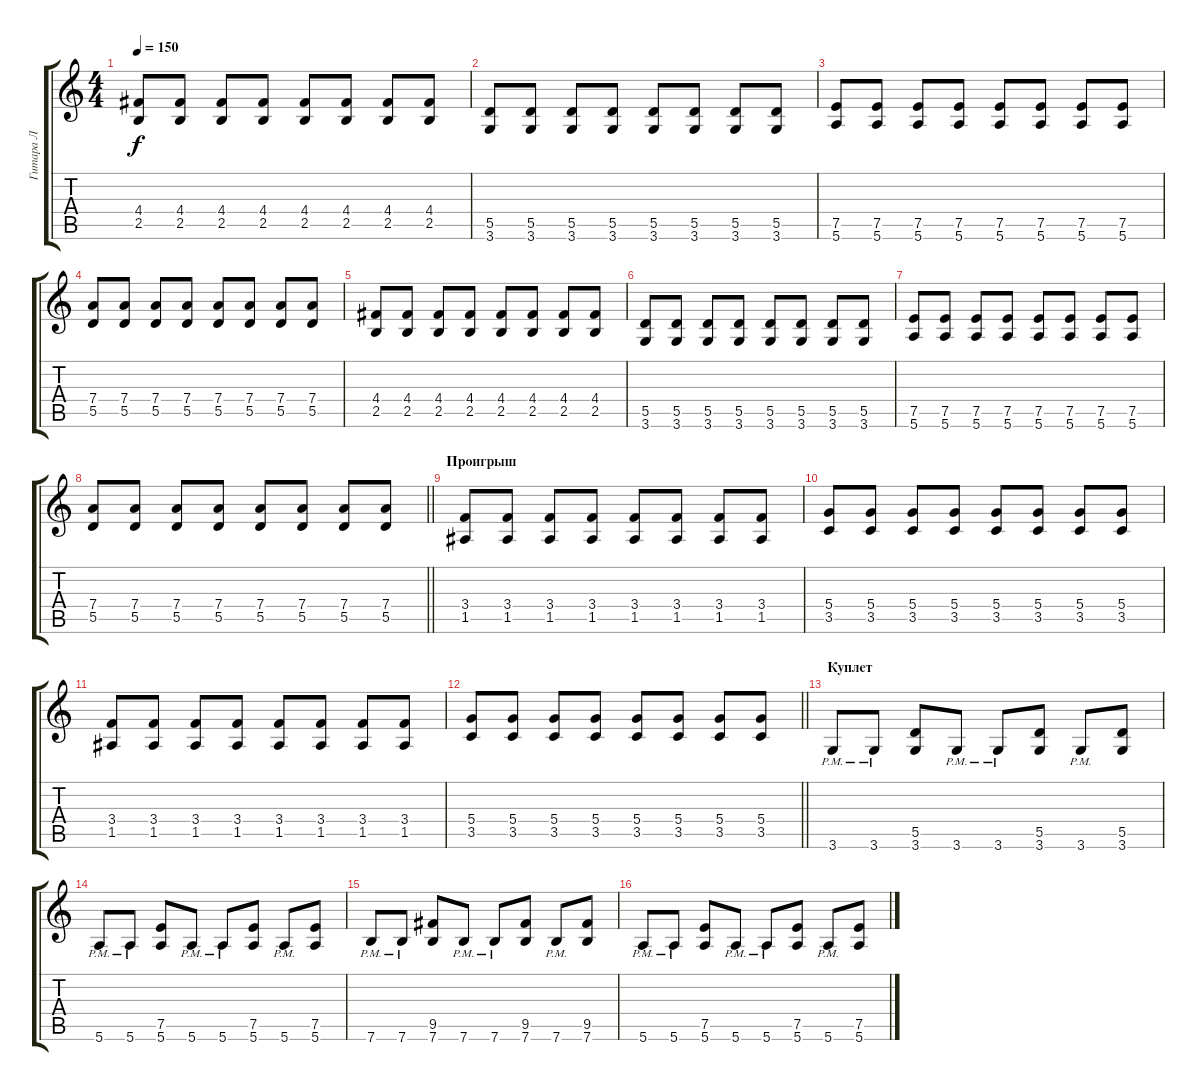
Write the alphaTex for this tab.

\track ("Гитара Л" "Гитара Л") {instrument distortionguitar}
\staff {score tabs}
\tuning (E4 B3 G3 D3 A2 E2) {hide}
\ts (4 4)
\tempo 150
\clef g2
\ks c
(4.4 2.5).8{dy f} (4.4 2.5).8 (4.4 2.5).8 (4.4 2.5).8 (4.4 2.5).8 (4.4 2.5).8 (4.4 2.5).8 (4.4 2.5).8 |
(5.5 3.6).8 (5.5 3.6).8 (5.5 3.6).8 (5.5 3.6).8 (5.5 3.6).8 (5.5 3.6).8 (5.5 3.6).8 (5.5 3.6).8 |
(7.5 5.6).8 (7.5 5.6).8 (7.5 5.6).8 (7.5 5.6).8 (7.5 5.6).8 (7.5 5.6).8 (7.5 5.6).8 (7.5 5.6).8 |
(7.4 5.5).8 (7.4 5.5).8 (7.4 5.5).8 (7.4 5.5).8 (7.4 5.5).8 (7.4 5.5).8 (7.4 5.5).8 (7.4 5.5).8 |
(4.4 2.5).8 (4.4 2.5).8 (4.4 2.5).8 (4.4 2.5).8 (4.4 2.5).8 (4.4 2.5).8 (4.4 2.5).8 (4.4 2.5).8 |
(5.5 3.6).8 (5.5 3.6).8 (5.5 3.6).8 (5.5 3.6).8 (5.5 3.6).8 (5.5 3.6).8 (5.5 3.6).8 (5.5 3.6).8 |
(7.5 5.6).8 (7.5 5.6).8 (7.5 5.6).8 (7.5 5.6).8 (7.5 5.6).8 (7.5 5.6).8 (7.5 5.6).8 (7.5 5.6).8 |
\barLineRight lightlight
(7.4 5.5).8 (7.4 5.5).8 (7.4 5.5).8 (7.4 5.5).8 (7.4 5.5).8 (7.4 5.5).8 (7.4 5.5).8 (7.4 5.5).8 |
\section ("" "Проигрыш")
(3.4 1.5).8 (3.4 1.5).8 (3.4 1.5).8 (3.4 1.5).8 (3.4 1.5).8 (3.4 1.5).8 (3.4 1.5).8 (3.4 1.5).8 |
(5.4 3.5).8 (5.4 3.5).8 (5.4 3.5).8 (5.4 3.5).8 (5.4 3.5).8 (5.4 3.5).8 (5.4 3.5).8 (5.4 3.5).8 |
(3.4 1.5).8 (3.4 1.5).8 (3.4 1.5).8 (3.4 1.5).8 (3.4 1.5).8 (3.4 1.5).8 (3.4 1.5).8 (3.4 1.5).8 |
\barLineRight lightlight
(5.4 3.5).8 (5.4 3.5).8 (5.4 3.5).8 (5.4 3.5).8 (5.4 3.5).8 (5.4 3.5).8 (5.4 3.5).8 (5.4 3.5).8 |
\section ("" "Куплет")
3.6{pm}.8 3.6{pm}.8 (5.5 3.6).8 3.6{pm}.8 3.6{pm}.8 (5.5 3.6).8 3.6{pm}.8 (5.5 3.6).8 |
5.6{pm}.8 5.6{pm}.8 (7.5 5.6).8 5.6{pm}.8 5.6{pm}.8 (7.5 5.6).8 5.6{pm}.8 (7.5 5.6).8 |
7.6{pm}.8 7.6{pm}.8 (9.5 7.6).8 7.6{pm}.8 7.6{pm}.8 (9.5 7.6).8 7.6{pm}.8 (9.5 7.6).8 |
5.6{pm}.8 5.6{pm}.8 (7.5 5.6).8 5.6{pm}.8 5.6{pm}.8 (7.5 5.6).8 5.6{pm}.8 (7.5 5.6).8
